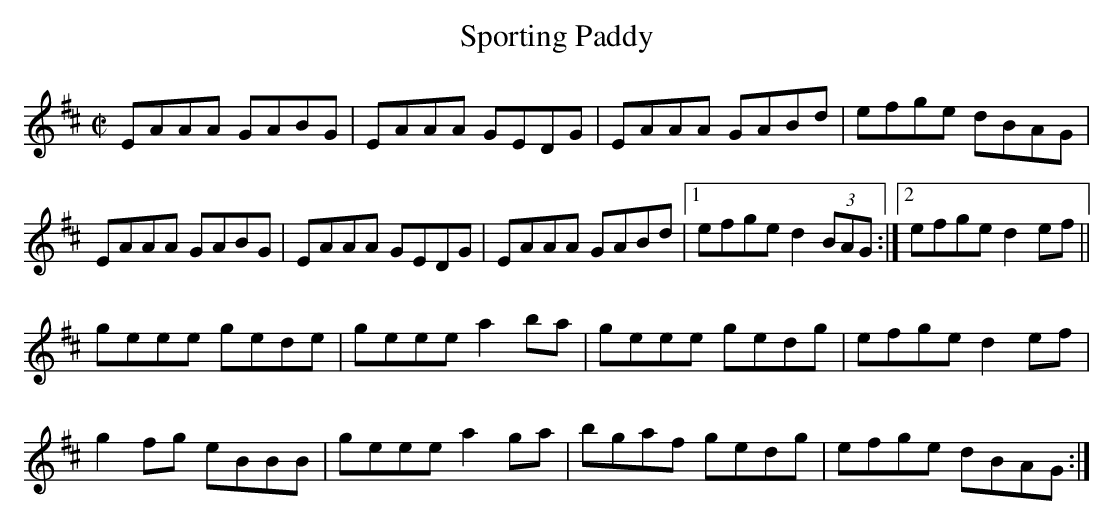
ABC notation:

X:1
T:Sporting Paddy
M:C|
L:1/8
K:D
EAAA GABG|EAAA GEDG|EAAA GABd|efge dBAG|
EAAA GABG| EAAA GEDG|EAAA GABd|1 efge d2 (3BAG :|2 efge d2 ef||
geee gede|geee a2 ba| geee gedg|efge d2 ef|
g2 fg eBBB|geee a2 ga|bgaf gedg|efge dBAG :|
